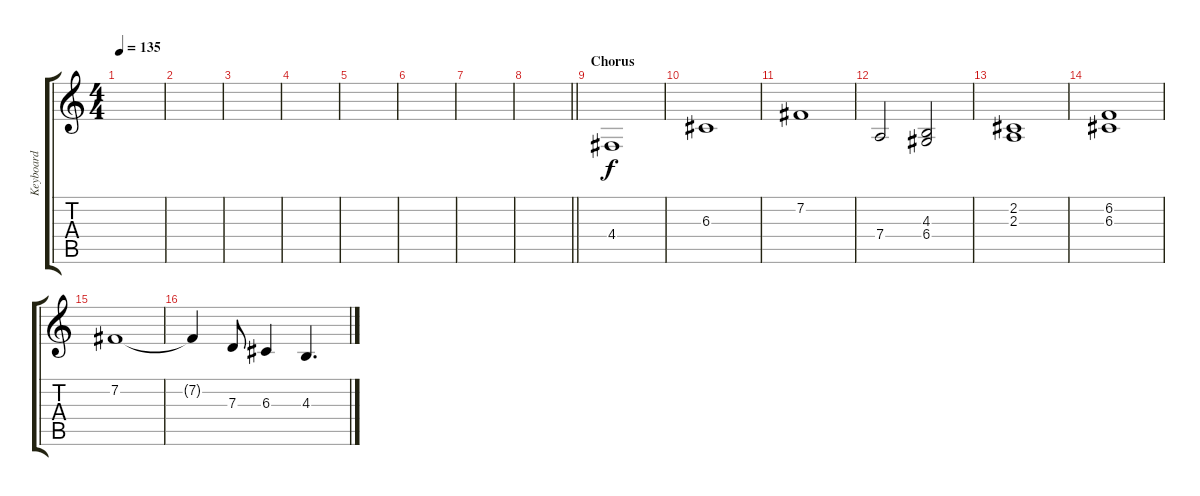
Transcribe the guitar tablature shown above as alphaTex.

\track ("Keyboard" "Keyboard") {instrument synthstrings2}
\staff {score tabs}
\tuning (E4 B3 G3 D3 A2 E2) {hide}
\ts (4 4)
\tempo 135
\clef g2
\ks c
|
|
|
|
|
|
|
\barLineRight lightlight
|
\section ("" "Chorus")
4.4.1 |
6.3.1 |
7.2.1 |
7.4.2 (4.3 6.4).2 |
(2.2 2.3).1 |
(6.2 6.3).1 |
7.2.1 |
7.2{t}.4 7.3.8 6.3.4 4.3.4{d}
